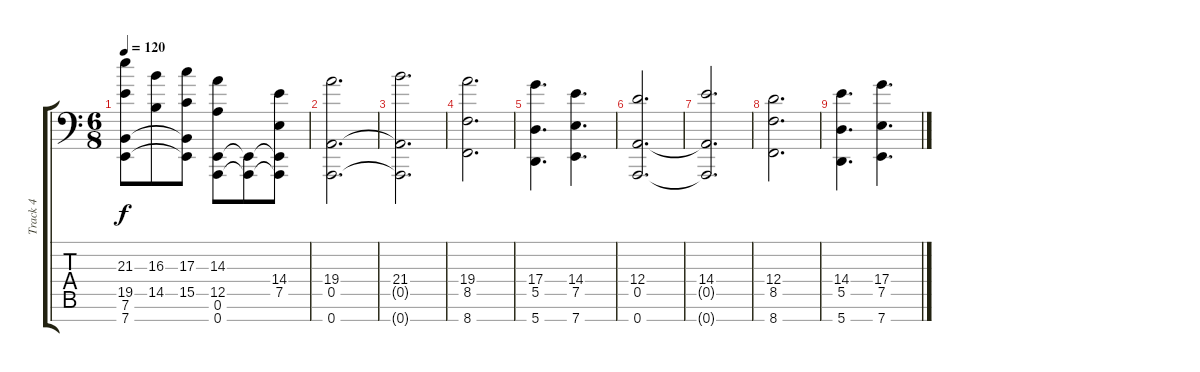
\track ("Track 4" "Track 4") {instrument stringensemble1}
\staff {score tabs}
\tuning (E4 B3 G3 D3 A2 E2 A1) {hide}
\ts (6 8)
\tempo 120
\clef f4
\ks c
(21.3 19.5 7.6 7.7).8{dy f} (16.3 14.5).8 (17.3 15.5 7.6{t} 7.7{t}).8 (14.3 12.5 0.6 0.7).8 (0.6{t} 0.7{t}).8 (14.4 7.5 0.6{t} 0.7{t}).8 |
(19.4 0.5 0.7).2{d} |
(21.4 0.5{t} 0.7{t}).2{d} |
(19.4 8.5 8.7).2{d} |
(17.4 5.5 5.7).4{d} (14.4 7.5 7.7).4{d} |
(12.4 0.5 0.7).2{d} |
(14.4 0.5{t} 0.7{t}).2{d} |
(12.4 8.5 8.7).2{d} |
(14.4 5.5 5.7).4{d} (17.4 7.5 7.7).4{d}
